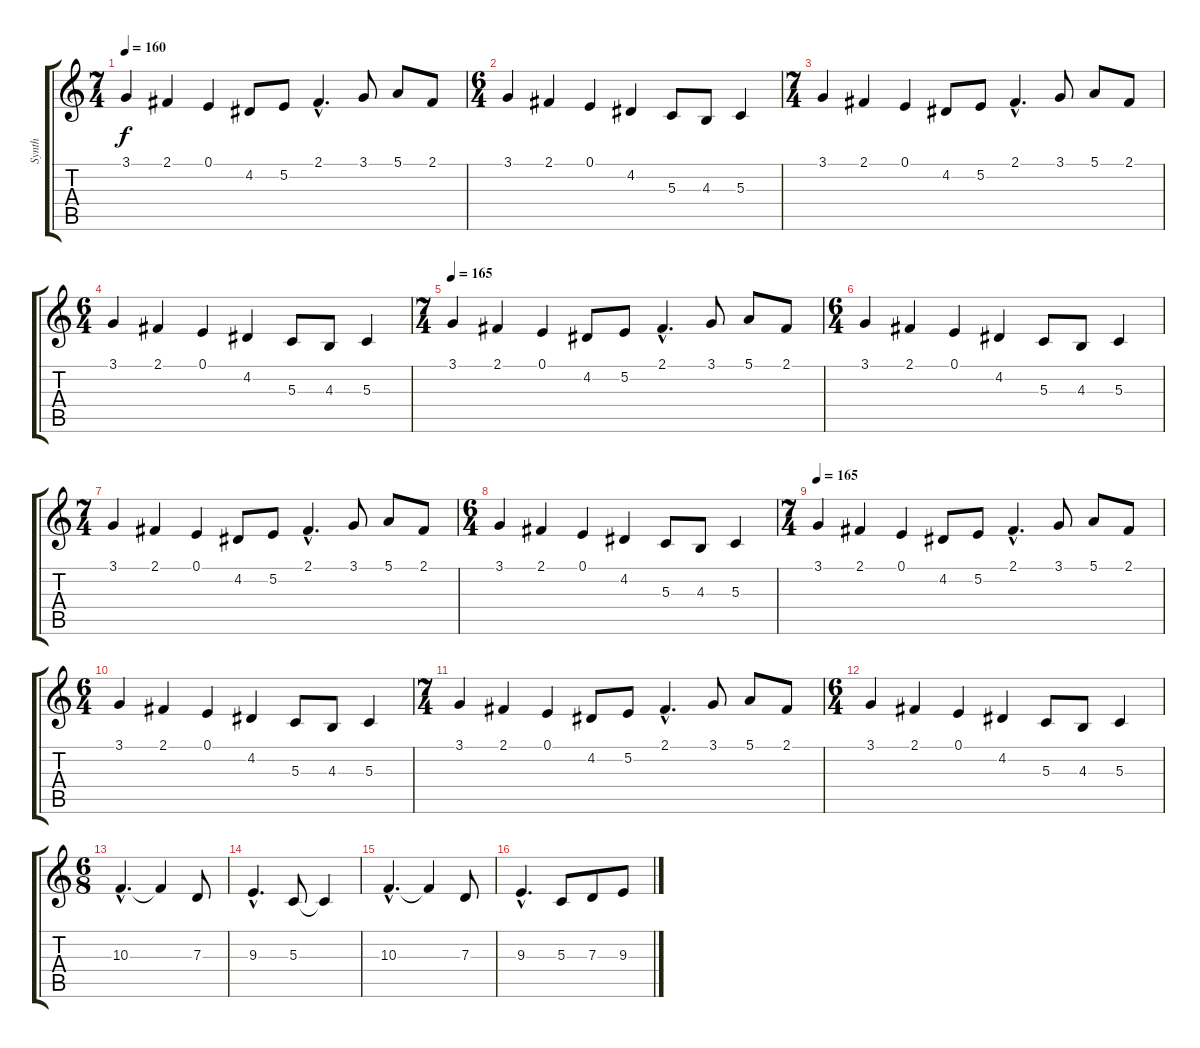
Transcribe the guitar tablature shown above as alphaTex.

\track ("Synth" "Synth") {instrument pad4choir}
\staff {score tabs}
\tuning (E4 B3 G3 D3 A2 E2) {hide}
\ts (7 4)
\tempo 160
\clef g2
\ks c
3.1.4{dy f} 2.1.4 0.1.4 4.2.8 5.2.8 2.1{hac}.4{d} 3.1.8 5.1.8 2.1.8 |
\ts (6 4)
3.1.4 2.1.4 0.1.4 4.2.4 5.3.8 4.3.8 5.3.4 |
\ts (7 4)
3.1.4 2.1.4 0.1.4 4.2.8 5.2.8 2.1{hac}.4{d} 3.1.8 5.1.8 2.1.8 |
\ts (6 4)
3.1.4 2.1.4 0.1.4 4.2.4 5.3.8 4.3.8 5.3.4 |
\ts (7 4)
\tempo 165
3.1.4 2.1.4 0.1.4 4.2.8 5.2.8 2.1{hac}.4{d} 3.1.8 5.1.8 2.1.8 |
\ts (6 4)
3.1.4 2.1.4 0.1.4 4.2.4 5.3.8 4.3.8 5.3.4 |
\ts (7 4)
3.1.4 2.1.4 0.1.4 4.2.8 5.2.8 2.1{hac}.4{d} 3.1.8 5.1.8 2.1.8 |
\ts (6 4)
3.1.4 2.1.4 0.1.4 4.2.4 5.3.8 4.3.8 5.3.4 |
\ts (7 4)
\tempo 165
3.1.4 2.1.4 0.1.4 4.2.8 5.2.8 2.1{hac}.4{d} 3.1.8 5.1.8 2.1.8 |
\ts (6 4)
3.1.4 2.1.4 0.1.4 4.2.4 5.3.8 4.3.8 5.3.4 |
\ts (7 4)
3.1.4 2.1.4 0.1.4 4.2.8 5.2.8 2.1{hac}.4{d} 3.1.8 5.1.8 2.1.8 |
\ts (6 4)
3.1.4 2.1.4 0.1.4 4.2.4 5.3.8 4.3.8 5.3.4 |
\ts (6 8)
10.3{hac}.4{d} 10.3{t}.4 7.3.8 |
9.3{hac}.4{d} 5.3.8 5.3{t}.4 |
10.3{hac}.4{d} 10.3{t}.4 7.3.8 |
9.3{hac}.4{d} 5.3.8 7.3.8 9.3.8
